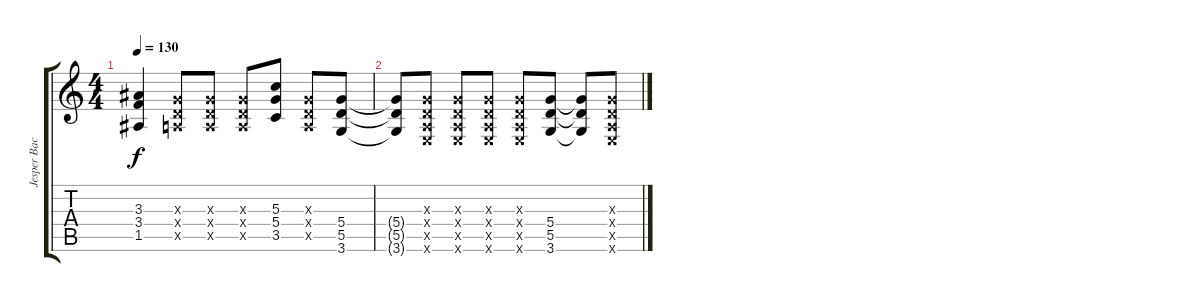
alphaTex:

\track ("Jesper Backup" "Jesper Bac") {instrument acousticguitarsteel}
\staff {score tabs}
\tuning (E4 B3 G3 D3 A2 E2) {hide}
\ts (4 4)
\tempo 130
\clef g2
\ks c
(3.3 3.4 1.5).4{dy f} (0.3{x} 0.4{x} 0.5{x}).8 (0.3{x} 0.4{x} 0.5{x}).8 (0.3{x} 0.4{x} 0.5{x}).8 (5.3 5.4 3.5).8 (0.3{x} 0.4{x} 0.5{x}).8 (5.4 5.5 3.6).8 |
(5.4{t} 5.5{t} 3.6{t}).8 (0.3{x} 0.4{x} 0.5{x} 0.6{x}).8 (0.3{x} 0.4{x} 0.5{x} 0.6{x}).8 (0.3{x} 0.4{x} 0.5{x} 0.6{x}).8 (0.3{x} 0.4{x} 0.5{x} 0.6{x}).8 (5.4 5.5 3.6).8 (5.4{t} 5.5{t} 3.6{t}).8 (0.3{x} 0.4{x} 0.5{x} 0.6{x}).8
